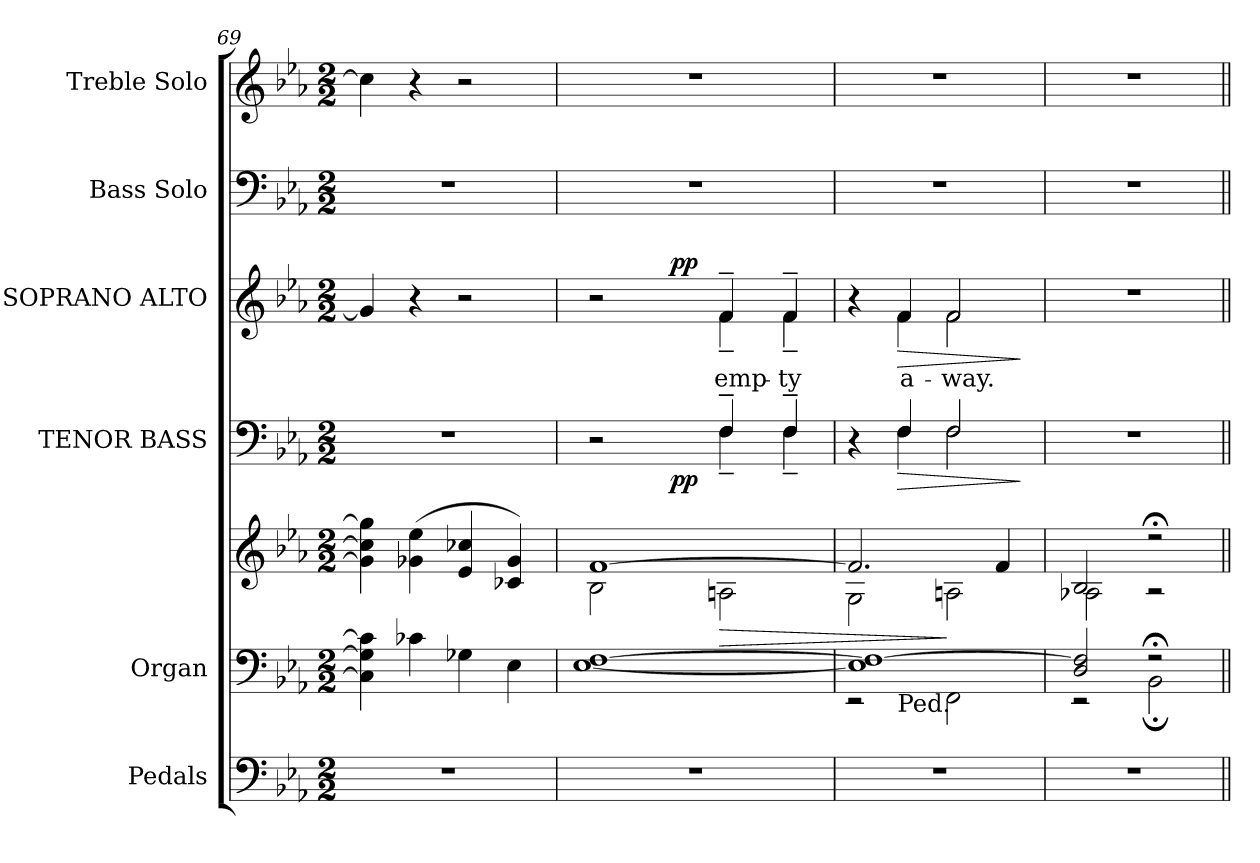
**kern	**kern	**kern	**dynam	**kern	**dynam	**kern	**text	**dynam	**kern	**kern
*part6	*part5	*part5	*part5	*part4	*part4	*part3	*part3	*part3	*part2	*part1
*staff7	*staff6	*staff5	*staff5/6	*staff4	*staff4	*staff3	*staff3	*staff3	*staff2	*staff1
*I"Pedals	*I"Organ	*	*	*I"TENOR BASS	*	*I"SOPRANO ALTO	*	*	*I"Bass Solo	*I"Treble Solo
*I'Ped.	*I'Org.	*	*	*I'B.	*	*I'S.	*	*	*I'B. Solo	*I'Tr. Solo
!!LO:PB:g=z
*clefF4	*clefF4	*clefG2	*	*clefF4	*	*clefG2	*	*	*clefF4	*clefG2
*k[b-e-a-]	*k[b-e-a-]	*k[b-e-a-]	*	*k[b-e-a-]	*	*k[b-e-a-]	*	*	*k[b-e-a-]	*k[b-e-a-]
*E-:	*E-:	*E-:	*	*E-:	*	*E-:	*	*	*E-:	*E-:
*M2/2	*M2/2	*M2/2	*	*M2/2	*	*M2/2	*	*	*M2/2	*M2/2
=69	=69	=69	=69	=69	=69	=69	=69	=69	=69	=69
1r	4C-i\] 4G-i] 4c-i]	4g-i\] 4cc-i] 4gg-i]	.	1r	.	4g-i/]	.	.	1r	4cc-i\]
.	4c-Xi\	(4g-Xi\ 4ee-i	.	.	.	4r	.	.	.	4r
.	4G-Xi\	4e-i/ 4cc-Xi	.	.	.	2r	.	.	.	2r
.	4E-i\	4c-Xi/ 4g-i)	.	.	.	.	.	.	.	.
=70	=70	=70	=70	=70	=70	=70	=70	=70	=70	=70
*	*	*^	*	*^	*	*^	*	*	*	*
*	*	*	*	*	*	*^	*	*	*^	*	*	*	*
1r	[1E-i [1Fi	[1fi	2B-i\	.	2r	2ryy	8ryy	.	2r	2ryy	8ryy	.	.	1r	1r
.	.	.	.	.	.	.	16ryy	.	.	.	16ryy	.	.	.	.
.	.	.	.	.	.	.	32ryy	.	.	.	32ryy	.	.	.	.
.	.	.	.	.	.	.	64...ryy	.	.	.	64...ryy	.	.	.	.
.	.	.	.	.	.	.	2ryy	pp	.	.	2ryy	.	pp	.	.
!	!	!	!	!LO:HP:b	!	!	!	!	!	!	!	!	!	!	!
!	!	!	!	!	!	!	!	!	!	!	!	!LO:LY:b:color=#000000	!	!	!
.	.	.	2Ani\	>	4F~i/	4F~i\	.	.	4f~i/	4f~i\	.	emp-	.	.	.
.	.	.	.	.	.	.	4ryy	.	.	.	4ryy	.	.	.	.
!	!	!	!	!	!	!	!	!	!	!	!	!LO:LY:b:color=#000000	!	!	!
.	.	.	.	.	4F~i/	4F~i\	.	.	4f~i/	4f~i\	.	-ty	.	.	.
.	.	.	.	.	.	.	512ryy	.	.	.	512ryy	.	.	.	.
*	*	*	*	*	*	*v	*v	*	*	*	*	*	*	*	*
*	*	*	*	*	*	*	*	*	*v	*v	*	*	*	*
=71	=71	=71	=71	=71	=71	=71	=71	=71	=71	=71	=71	=71	=71
*	*^	*	*	*	*	*	*	*	*	*	*	*	*
*	*	*^	*	*	*	*	*	*	*	*	*	*	*	*
1r	1E-i] 1Fi_	2r	4ryy	2.fi/]	2Gi\	.	4r	4ryy	.	4r	4ryy	.	.	1r	1r
!	!	!	!	!	!	!	!	!	!LO:HP:b	!	!	!	!	!	!
!	!	!	!LO:TX:b:t=Ped.	!	!	!	!	!	!	!	!	!	!	!	!
!	!	!	!	!	!	!	!	!	!	!	!	!LO:LY:b:color=#000000	!LO:HP:b	!	!
.	.	.	2.ryy	.	.	.	4Fi/	4Fi\	>	4fi/	4fi\	a-	>	.	.
!	!	!	!	!	!	!	!	!	!	!	!	!LO:LY:b:color=#000000	!	!	!
.	.	2FFi\	.	.	2Ani\	]	2Fi/	2Fi\	.	2fi/	2fi\	-way.	.	.	.
.	.	.	.	4fi/	.	.	.	.	.	.	.	.	.	.	.
*	*	*	*	*v	*v	*	*	*	*	*v	*v	*	*	*	*
*	*	*	*	*	*	*v	*v	*	*	*	*	*	*
.	.	.	.	.	.	.	]	.	.	]	.	.
*	*	*v	*v	*	*	*	*	*	*	*	*	*
=72	=72	=72	=72	=72	=72	=72	=72	=72	=72	=72	=72
*	*	*	*^	*	*	*	*	*	*	*	*
1r	2Di/ 2Fi]	2r	2B-i/	2A-Xi\	.	1r	.	1r	.	.	1r	1r
.	2r;	2BB-;i\	2r;	2r	.	.	.	.	.	.	.	.
*	*v	*v	*	*	*	*	*	*	*	*	*	*
*	*	*v	*v	*	*	*	*	*	*	*	*
=||	=||	=||	=||	=||	=||	=||	=||	=||	=||	=||
*-	*-	*-	*-	*-	*-	*-	*-	*-	*-	*-
